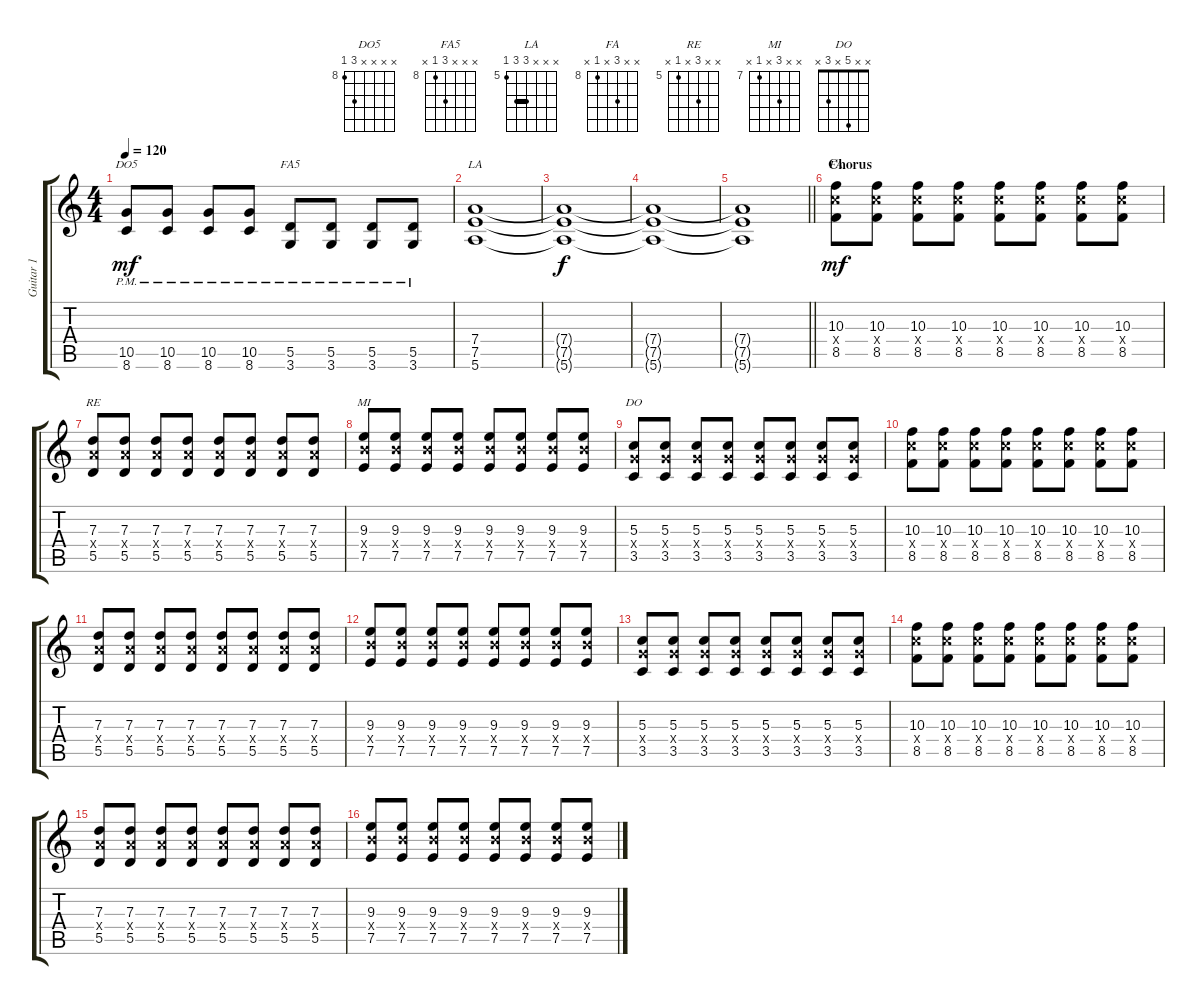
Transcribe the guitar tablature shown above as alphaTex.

\track ("Guitar 1" "Guitar 1") {instrument overdrivenguitar}
\staff {score tabs}
\tuning (E4 B3 G3 D3 A2 E2) {hide}
\chord ("DO5" x x x x 10 8) {firstfret 8}
\chord ("FA5" x x x 10 8 x) {firstfret 8}
\chord ("LA" x x x 7 7 5) {firstfret 5 barre 7}
\chord ("FA" x x 10 x 8 x) {firstfret 8}
\chord ("RE" x x 7 x 5 x) {firstfret 5}
\chord ("MI" x x 9 x 7 x) {firstfret 7}
\chord ("DO" x x 5 x 3 x)
\ts (4 4)
\tempo 120
\clef g2
\ks c
(10.5{pm} 8.6).8{ch "DO5" dy mf} (10.5{pm} 8.6).8 (10.5{pm} 8.6).8 (10.5{pm} 8.6).8 (5.5{pm} 3.6).8{ch "FA5"} (5.5{pm} 3.6).8 (5.5{pm} 3.6).8 (5.5{pm} 3.6).8 |
(7.4 7.5 5.6).1{ch "LA"} |
(7.4{t} 7.5{t} 5.6{t}).1{dy f} |
(7.4{t} 7.5{t} 5.6{t}).1 |
\barLineRight lightlight
(7.4{t} 7.5{t} 5.6{t}).1 |
\section ("" "Chorus")
(10.3 10.4{x} 8.5).8{ch "FA" dy mf} (10.3 10.4{x} 8.5).8 (10.3 10.4{x} 8.5).8 (10.3 10.4{x} 8.5).8 (10.3 10.4{x} 8.5).8 (10.3 10.4{x} 8.5).8 (10.3 10.4{x} 8.5).8 (10.3 10.4{x} 8.5).8 |
(7.3 7.4{x} 5.5).8{ch "RE"} (7.3 7.4{x} 5.5).8 (7.3 7.4{x} 5.5).8 (7.3 7.4{x} 5.5).8 (7.3 7.4{x} 5.5).8 (7.3 7.4{x} 5.5).8 (7.3 7.4{x} 5.5).8 (7.3 7.4{x} 5.5).8 |
(9.3 9.4{x} 7.5).8{ch "MI"} (9.3 9.4{x} 7.5).8 (9.3 9.4{x} 7.5).8 (9.3 9.4{x} 7.5).8 (9.3 9.4{x} 7.5).8 (9.3 9.4{x} 7.5).8 (9.3 9.4{x} 7.5).8 (9.3 9.4{x} 7.5).8 |
(5.3 5.4{x} 3.5).8{ch "DO"} (5.3 5.4{x} 3.5).8 (5.3 5.4{x} 3.5).8 (5.3 5.4{x} 3.5).8 (5.3 5.4{x} 3.5).8 (5.3 5.4{x} 3.5).8 (5.3 5.4{x} 3.5).8 (5.3 5.4{x} 3.5).8 |
(10.3 10.4{x} 8.5).8 (10.3 10.4{x} 8.5).8 (10.3 10.4{x} 8.5).8 (10.3 10.4{x} 8.5).8 (10.3 10.4{x} 8.5).8 (10.3 10.4{x} 8.5).8 (10.3 10.4{x} 8.5).8 (10.3 10.4{x} 8.5).8 |
(7.3 7.4{x} 5.5).8 (7.3 7.4{x} 5.5).8 (7.3 7.4{x} 5.5).8 (7.3 7.4{x} 5.5).8 (7.3 7.4{x} 5.5).8 (7.3 7.4{x} 5.5).8 (7.3 7.4{x} 5.5).8 (7.3 7.4{x} 5.5).8 |
(9.3 9.4{x} 7.5).8 (9.3 9.4{x} 7.5).8 (9.3 9.4{x} 7.5).8 (9.3 9.4{x} 7.5).8 (9.3 9.4{x} 7.5).8 (9.3 9.4{x} 7.5).8 (9.3 9.4{x} 7.5).8 (9.3 9.4{x} 7.5).8 |
(5.3 5.4{x} 3.5).8 (5.3 5.4{x} 3.5).8 (5.3 5.4{x} 3.5).8 (5.3 5.4{x} 3.5).8 (5.3 5.4{x} 3.5).8 (5.3 5.4{x} 3.5).8 (5.3 5.4{x} 3.5).8 (5.3 5.4{x} 3.5).8 |
(10.3 10.4{x} 8.5).8 (10.3 10.4{x} 8.5).8 (10.3 10.4{x} 8.5).8 (10.3 10.4{x} 8.5).8 (10.3 10.4{x} 8.5).8 (10.3 10.4{x} 8.5).8 (10.3 10.4{x} 8.5).8 (10.3 10.4{x} 8.5).8 |
(7.3 7.4{x} 5.5).8 (7.3 7.4{x} 5.5).8 (7.3 7.4{x} 5.5).8 (7.3 7.4{x} 5.5).8 (7.3 7.4{x} 5.5).8 (7.3 7.4{x} 5.5).8 (7.3 7.4{x} 5.5).8 (7.3 7.4{x} 5.5).8 |
(9.3 9.4{x} 7.5).8 (9.3 9.4{x} 7.5).8 (9.3 9.4{x} 7.5).8 (9.3 9.4{x} 7.5).8 (9.3 9.4{x} 7.5).8 (9.3 9.4{x} 7.5).8 (9.3 9.4{x} 7.5).8 (9.3 9.4{x} 7.5).8
